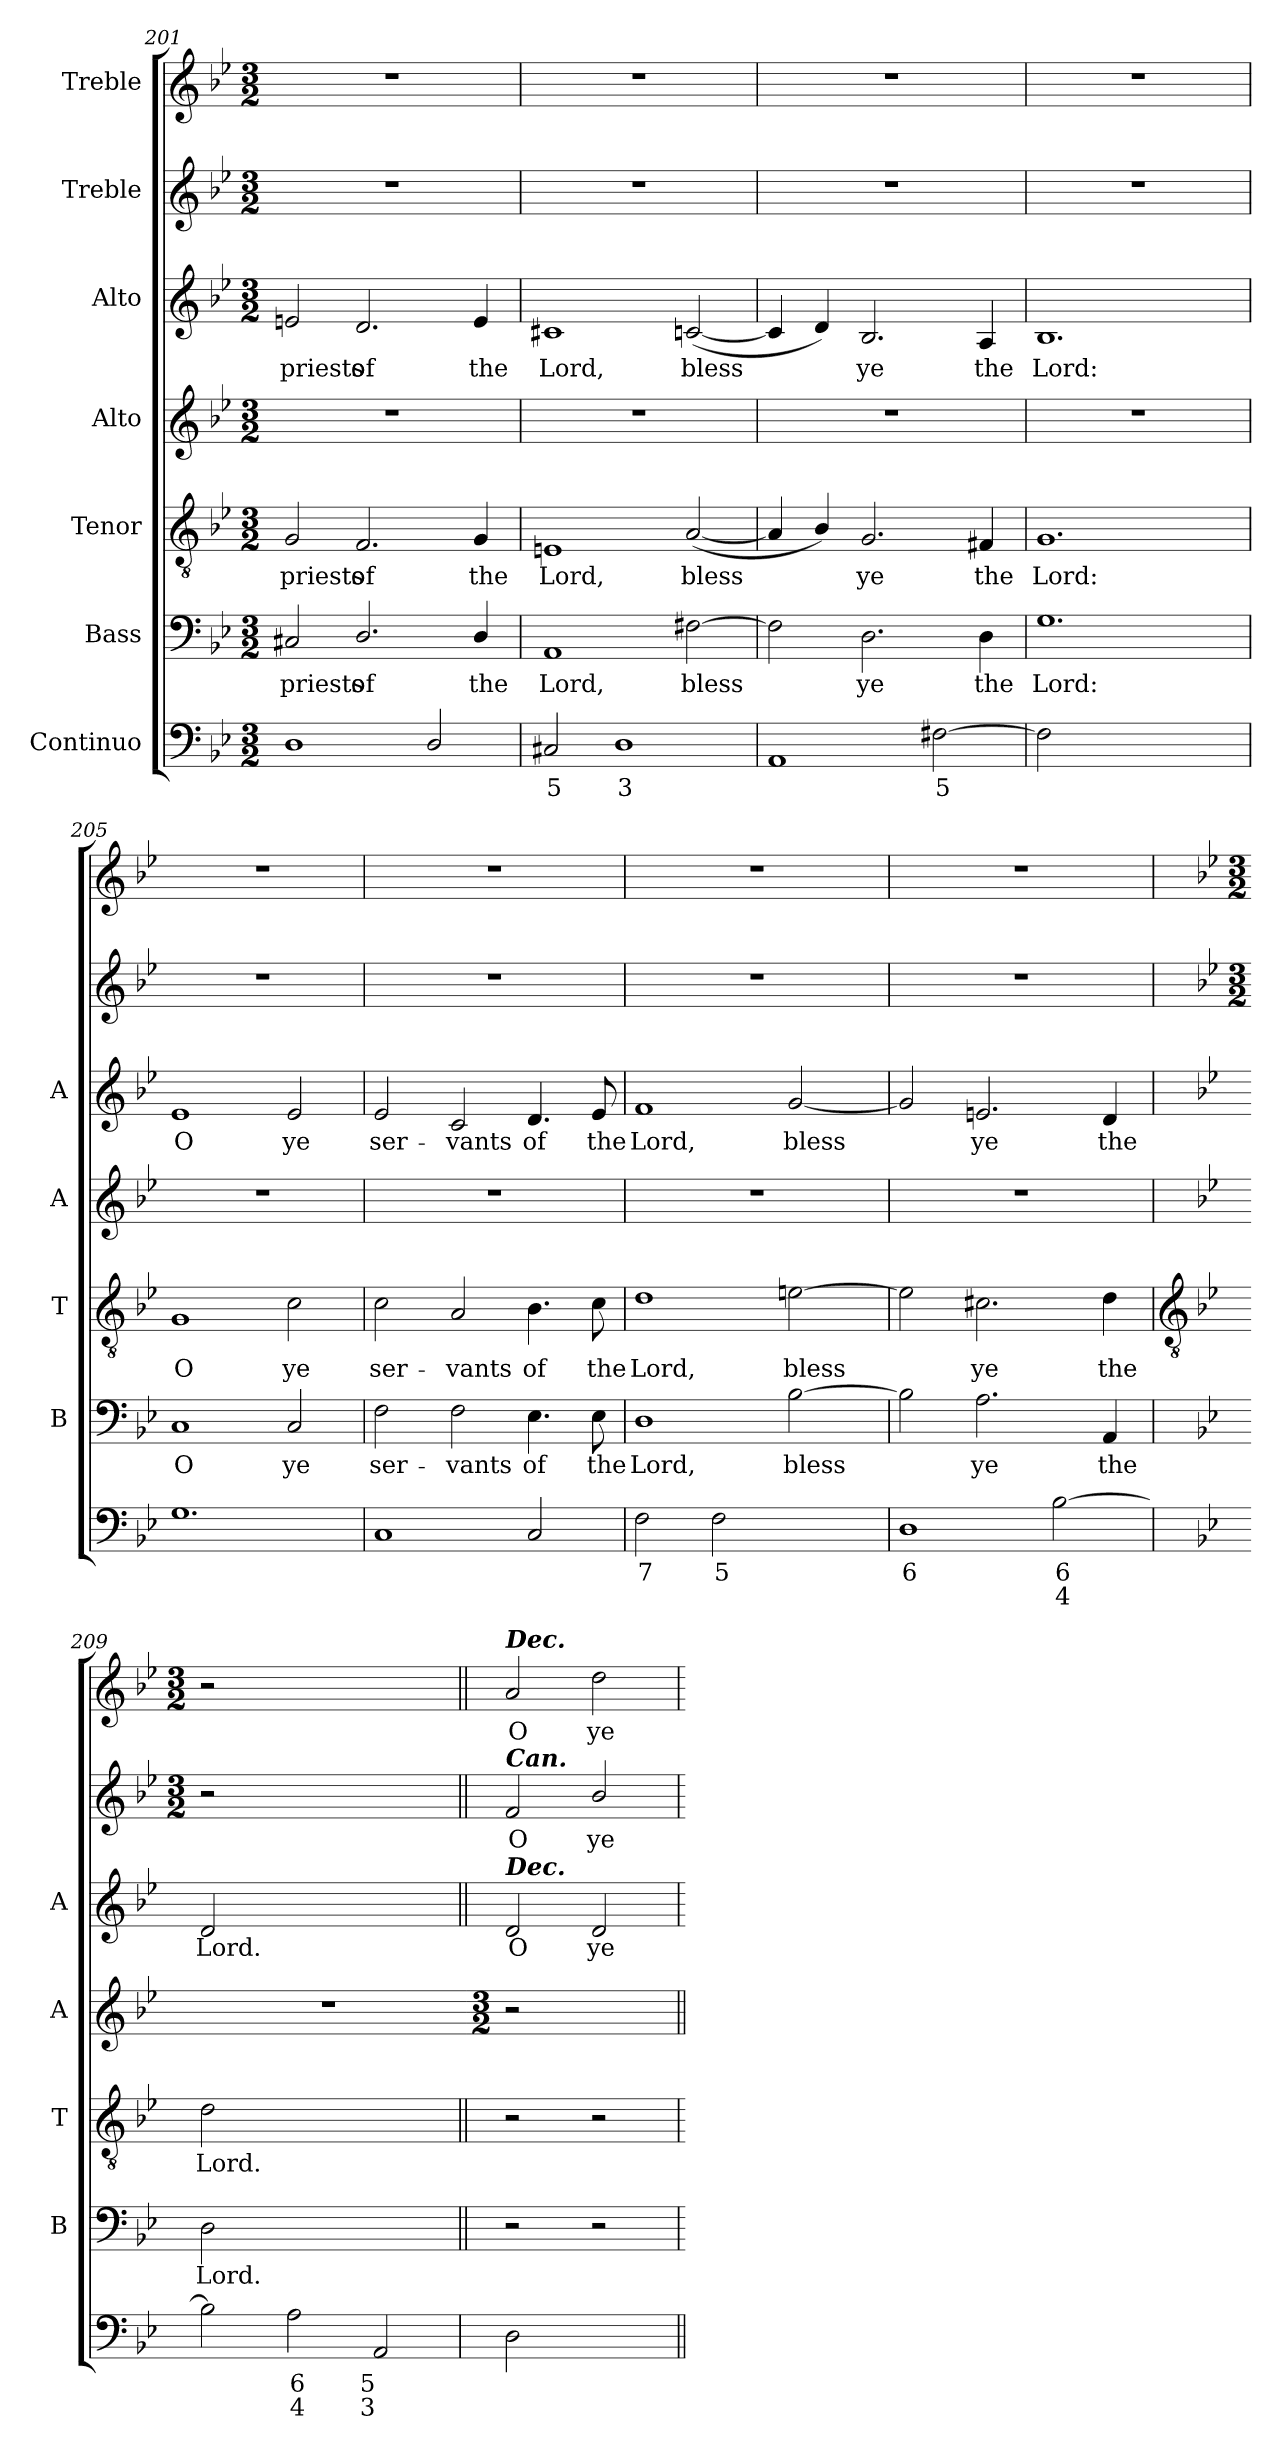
**kern	**text	**text	**kern	**text	**kern	**text	**kern	**kern	**text	**kern	**text	**kern	**text
*part7	*part7	*part7	*part6	*part6	*part5	*part5	*part4	*part3	*part3	*part2	*part2	*part1	*part1
*staff7	*staff7	*staff7	*staff6	*staff6	*staff5	*staff5	*staff4	*staff3	*staff3	*staff2	*staff2	*staff1	*staff1
*I"Continuo	*	*	*I"Bass	*	*I"Tenor	*	*I"Alto	*I"Alto	*	*I"Treble	*	*I"Treble	*
*	*	*	*I'B	*	*I'T	*	*I'A	*I'A	*	*	*	*	*
!!LO:LB:g=z
*clefF4	*	*	*clefF4	*	*clefGv2	*	*clefG2	*clefG2	*	*clefG2	*	*clefG2	*
*k[b-e-]	*	*	*k[b-e-]	*	*k[b-e-]	*	*k[b-e-]	*k[b-e-]	*	*k[b-e-]	*	*k[b-e-]	*
*B-:	*	*	*B-:	*	*B-:	*	*B-:	*B-:	*	*B-:	*	*B-:	*
*M3/2	*	*	*M3/2	*	*M3/2	*	*M3/2	*M3/2	*	*M3/2	*	*M3/2	*
=201	=201	=201	=201	=201	=201	=201	=201	=201	=201	=201	=201	=201	=201
!	!	!	!	!LO:LY:b	!	!LO:LY:b	!	!	!LO:LY:b	!	!	!	!
1D	.	.	2C#X	priests	2G	priests	1.r	2en	priests	1.r	.	1.r	.
!	!	!	!	!LO:LY:b	!	!LO:LY:b	!	!	!LO:LY:b	!	!	!	!
.	.	.	2.D/	of	2.F	of	.	2.d	of	.	.	.	.
2D/	.	.	.	.	.	.	.	.	.	.	.	.	.
!	!	!	!	!LO:LY:b	!	!LO:LY:b	!	!	!LO:LY:b	!	!	!	!
.	.	.	4D/	the	4G	the	.	4e	the	.	.	.	.
=202	=202	=202	=202	=202	=202	=202	=202	=202	=202	=202	=202	=202	=202
!	!LO:LY:b	!	!	!LO:LY:b	!	!LO:LY:b	!	!	!LO:LY:b	!	!	!	!
2C#X	5	.	1AA	Lord,	1En	Lord,	1.r	1c#X	Lord,	1.r	.	1.r	.
!	!LO:LY:b	!	!	!	!	!	!	!	!	!	!	!	!
1D/	3	.	.	.	.	.	.	.	.	.	.	.	.
!	!	!	!	!LO:LY:b	!	!LO:LY:b	!	!	!LO:LY:b	!	!	!	!
.	.	.	[2F#X	bless	(<[2A	bless	.	(<[2cn	bless	.	.	.	.
=203	=203	=203	=203	=203	=203	=203	=203	=203	=203	=203	=203	=203	=203
1AA	.	.	2F#]	.	4A]	.	1.r	4c]	.	1.r	.	1.r	.
.	.	.	.	.	4B-/)	.	.	4d)	.	.	.	.	.
!	!	!	!	!LO:LY:b	!	!LO:LY:b	!	!	!LO:LY:b	!	!	!	!
.	.	.	2.D	ye	2.G	ye	.	2.B-	ye	.	.	.	.
!	!LO:LY:b	!	!	!	!	!	!	!	!	!	!	!	!
[2F#X	5	.	.	.	.	.	.	.	.	.	.	.	.
!	!	!	!	!LO:LY:b	!	!LO:LY:b	!	!	!LO:LY:b	!	!	!	!
.	.	.	4D	the	4F#X	the	.	4A	the	.	.	.	.
=204	=204	=204	=204	=204	=204	=204	=204	=204	=204	=204	=204	=204	=204
!	!	!	!	!LO:LY:b	!	!LO:LY:b	!	!	!LO:LY:b	!	!	!	!
2F#]	.	.	1.G	Lord:	1.G	Lord:	1.r	1.B-	Lord:	1.r	.	1.r	.
!	!LO:LY:b	!LO:LY:b	!	!	!	!	!	!	!	!	!	!	!
[2Dyy	6	4	.	.	.	.	.	.	.	.	.	.	.
!	!LO:LY:b	!LO:LY:b	!	!	!	!	!	!	!	!	!	!	!
2Dyy]	5	3	.	.	.	.	.	.	.	.	.	.	.
=205	=205	=205	=205	=205	=205	=205	=205	=205	=205	=205	=205	=205	=205
!	!	!	!	!LO:LY:b	!	!LO:LY:b	!	!	!LO:LY:b	!	!	!	!
1.G	.	.	1C	O	1G	O	1.r	1e-	O	1.r	.	1.r	.
!	!	!	!	!LO:LY:b	!	!LO:LY:b	!	!	!LO:LY:b	!	!	!	!
.	.	.	2C	ye	2c	ye	.	2e-	ye	.	.	.	.
=206	=206	=206	=206	=206	=206	=206	=206	=206	=206	=206	=206	=206	=206
!	!	!	!	!LO:LY:b	!	!LO:LY:b	!	!	!LO:LY:b	!	!	!	!
1C	.	.	2F	ser-	2c	ser-	1.r	2e-	ser-	1.r	.	1.r	.
!	!	!	!	!LO:LY:b	!	!LO:LY:b	!	!	!LO:LY:b	!	!	!	!
.	.	.	2F	-vants	2A	-vants	.	2c	-vants	.	.	.	.
!	!	!	!	!LO:LY:b	!	!LO:LY:b	!	!	!LO:LY:b	!	!	!	!
2C	.	.	4.E-	of	4.B-	of	.	4.d	of	.	.	.	.
!	!	!	!	!LO:LY:b	!	!LO:LY:b	!	!	!LO:LY:b	!	!	!	!
.	.	.	8E-	the	8c	the	.	8e-	the	.	.	.	.
=207	=207	=207	=207	=207	=207	=207	=207	=207	=207	=207	=207	=207	=207
!	!LO:LY:b	!	!	!LO:LY:b	!	!LO:LY:b	!	!	!LO:LY:b	!	!	!	!
2F	7	.	1D	Lord,	1d	Lord,	1.r	1f	Lord,	1.r	.	1.r	.
!	!LO:LY:b	!	!	!	!	!	!	!	!	!	!	!	!
2F	5	.	.	.	.	.	.	.	.	.	.	.	.
!	!LO:LY:b	!LO:LY:b	!	!LO:LY:b	!	!LO:LY:b	!	!	!LO:LY:b	!	!	!	!
[4E-yy	7	5	[2B-	bless	[2en	bless	.	[2g	bless	.	.	.	.
!	!LO:LY:b	!LO:LY:b	!	!	!	!	!	!	!	!	!	!	!
4E-yy]	6	4	.	.	.	.	.	.	.	.	.	.	.
=208	=208	=208	=208	=208	=208	=208	=208	=208	=208	=208	=208	=208	=208
!	!LO:LY:b	!	!	!	!	!	!	!	!	!	!	!	!
1D	6	.	2B-]	.	2e]	.	1.r	2g]	.	1.r	.	1.r	.
!	!	!	!	!LO:LY:b	!	!LO:LY:b	!	!	!LO:LY:b	!	!	!	!
.	.	.	2.A	ye	2.c#X	ye	.	2.en	ye	.	.	.	.
!	!LO:LY:b	!LO:LY:b	!	!	!	!	!	!	!	!	!	!	!
[2B-	6	4	.	.	.	.	.	.	.	.	.	.	.
!	!	!	!	!LO:LY:b	!	!LO:LY:b	!	!	!LO:LY:b	!	!	!	!
.	.	.	4AA	the	4d	the	.	4d	the	.	.	.	.
!!LO:LB:g=z
=209	=209	=209	=209	=209	=209	=209	=209	=209	=209	=209	=209	=209	=209
*	*	*	*	*	*clefGv2	*	*	*	*	*	*	*	*
*	*	*	*	*	*	*	*	*	*	*k[b-e-]	*	*k[b-e-]	*
*	*	*	*	*	*	*	*	*	*	*B-:	*	*B-:	*
*	*	*	*	*	*	*	*	*	*	*M3/2	*	*M3/2	*
!	!	!	!	!LO:LY:b	!	!LO:LY:b	!	!	!LO:LY:b	!	!	!	!
2B-]	.	.	2D	Lord.	2d	Lord.	1.r	2d	Lord.	2r	.	2r	.
!	!LO:LY:b	!LO:LY:b	!	!	!	!	!	!	!	!	!	!	!
2A	6	4	1ryy	.	1ryy	.	.	1ryy	.	1ryy	.	1ryy	.
!	!LO:LY:b	!LO:LY:b	!	!	!	!	!	!	!	!	!	!	!
2AA	5	3	.	.	.	.	.	.	.	.	.	.	.
!!LO:LB:g=z
=210	=210||	=210||	=210||	=210||	=210||	=210||	=210	=210||	=210||	=210||	=210||	=210||	=210||
*	*	*	*	*	*	*	*M3/2	*	*	*	*	*	*
!	!	!	!	!	!	!	!	!	!	!	!	!LO:TX:a:Bi:t=Dec.	!
!	!	!	!	!	!	!	!	!	!	!LO:TX:a:Bi:t=Can.	!	!	!
!	!	!	!	!	!	!	!	!LO:TX:a:Bi:t=Dec.	!	!	!	!	!
!	!	!	!	!	!	!	!	!	!LO:LY:b	!	!LO:LY:b	!	!LO:LY:b
2D	.	.	2r	.	2r	.	2r	2d	O	2f	O	2a	O
!	!	!	!	!	!	!	!	!	!LO:LY:b	!	!LO:LY:b	!	!LO:LY:b
2ryy	.	.	2r	.	2r	.	2ryy	2d	ye	2b-/	ye	2dd	ye
=||	=	=	=	=	=	=	=||	=	=	=	=	=	=
*-	*-	*-	*-	*-	*-	*-	*-	*-	*-	*-	*-	*-	*-
